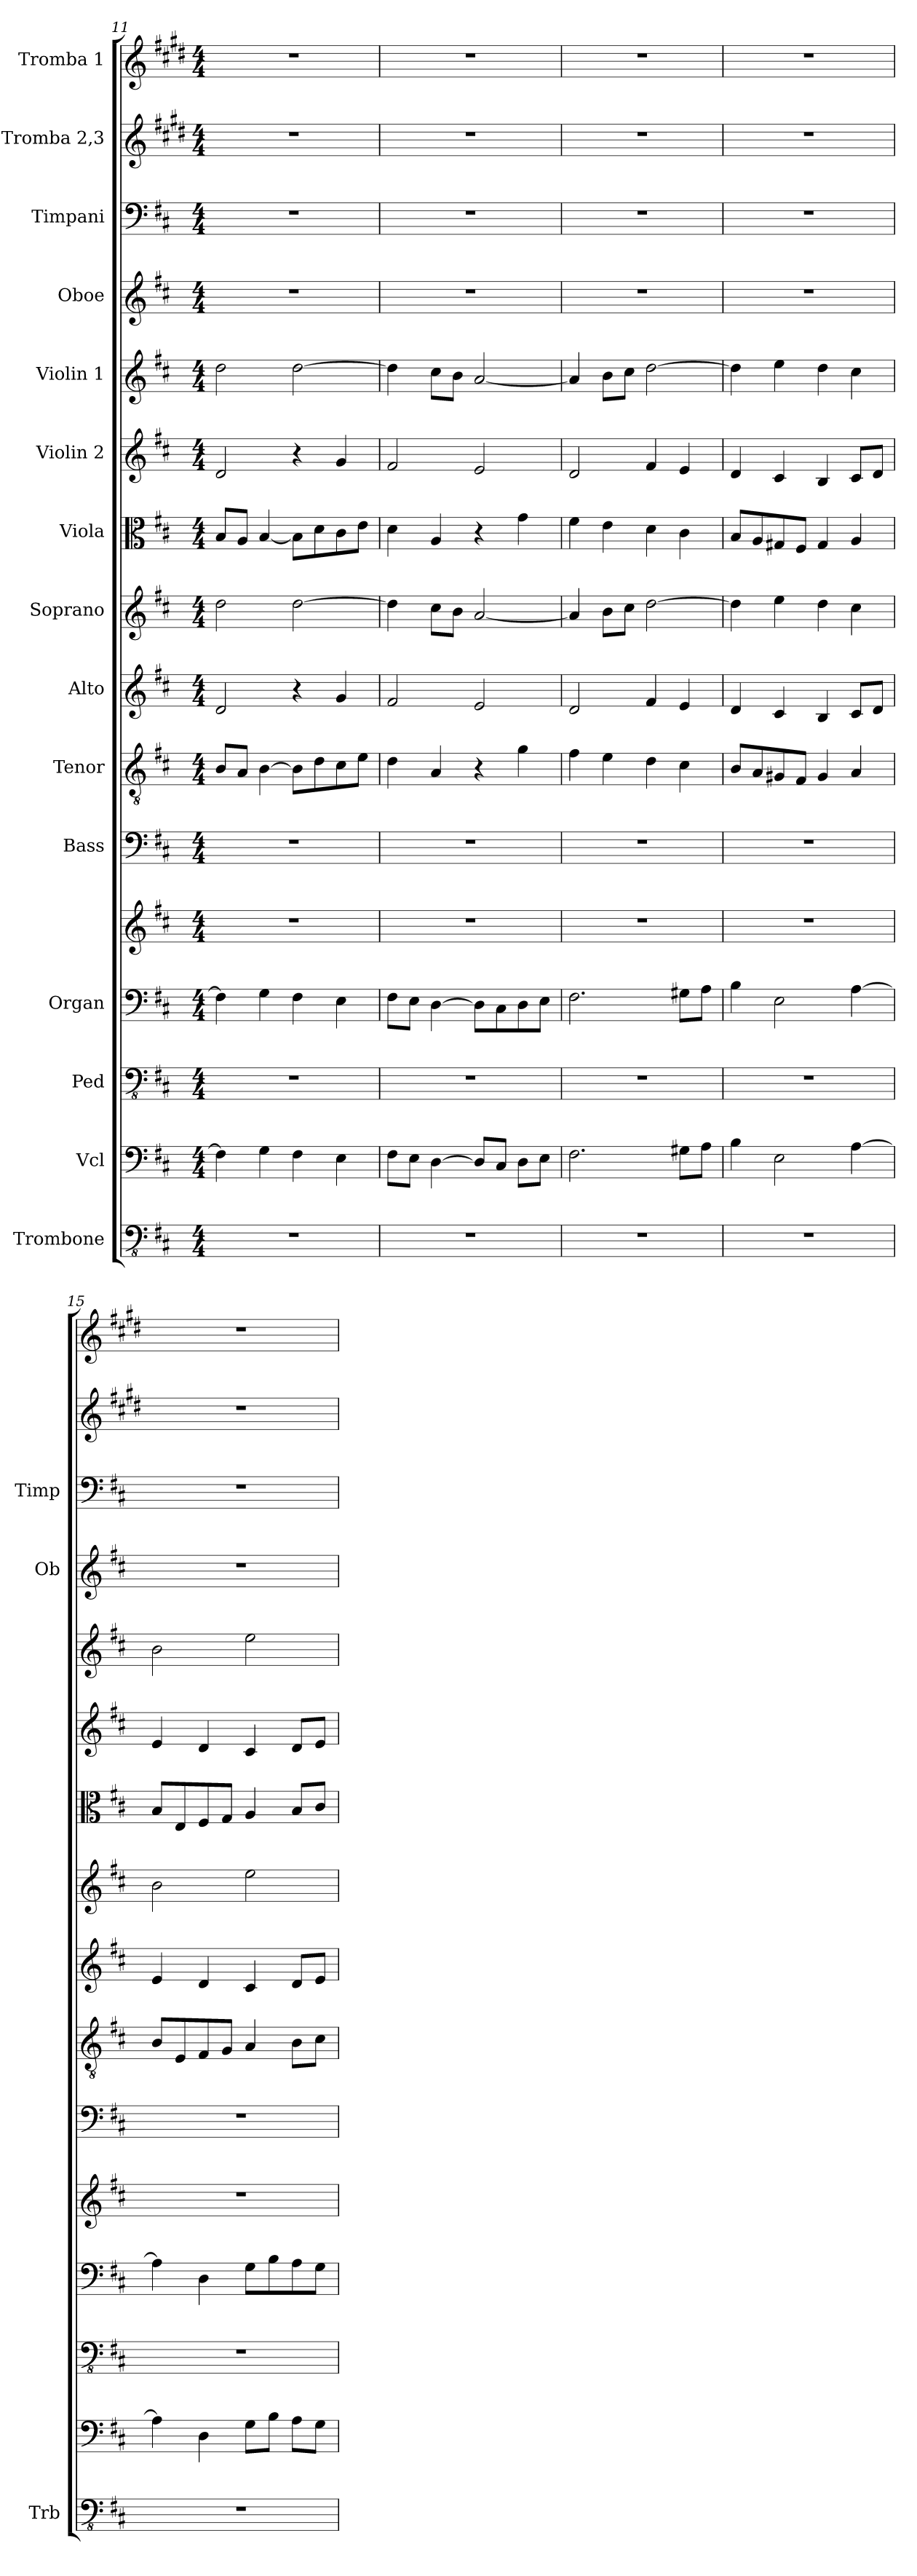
**kern	**kern	**kern	**kern	**kern	**kern	**kern	**kern	**kern	**kern	**kern	**kern	**kern	**kern	**kern	**kern
*part15	*part14	*part13	*part12	*part12	*part11	*part10	*part9	*part8	*part7	*part6	*part5	*part4	*part3	*part2	*part1
*staff16	*staff15	*staff14	*staff13	*staff12	*staff11	*staff10	*staff9	*staff8	*staff7	*staff6	*staff5	*staff4	*staff3	*staff2	*staff1
*I"Trombone	*I"Vcl	*I"Ped	*I"Organ	*	*I"Bass	*I"Tenor	*I"Alto	*I"Soprano	*I"Viola	*I"Violin 2	*I"Violin 1	*I"Oboe	*I"Timpani	*I"Tromba 2,3	*I"Tromba 1
*I'Trb	*	*	*	*	*	*	*	*	*	*	*	*I'Ob	*I'Timp	*	*
*clefFv4	*clefF4	*clefFv4	*clefF4	*clefG2	*clefF4	*clefGv2	*clefG2	*clefG2	*clefC3	*clefG2	*clefG2	*clefG2	*clefF4	*clefG2	*clefG2
*	*	*	*	*	*	*	*	*	*	*	*	*	*	*ITrd1c2	*ITrd1c2
*k[f#c#]	*k[f#c#]	*k[f#c#]	*k[f#c#]	*k[f#c#]	*k[f#c#]	*k[f#c#]	*k[f#c#]	*k[f#c#]	*k[f#c#]	*k[f#c#]	*k[f#c#]	*k[f#c#]	*k[f#c#]	*k[f#c#]	*k[f#c#]
*M4/4	*M4/4	*M4/4	*M4/4	*M4/4	*M4/4	*M4/4	*M4/4	*M4/4	*M4/4	*M4/4	*M4/4	*M4/4	*M4/4	*M4/4	*M4/4
=11	=11	=11	=11	=11	=11	=11	=11	=11	=11	=11	=11	=11	=11	=11	=11
1r	4F#\]	1r	4F#\]	1r	1r	8B/L	2d/	2dd\	8B/L	2d/	2dd\	1r	1r	1r	1r
.	.	.	.	.	.	8A/J	.	.	8A/J	.	.	.	.	.	.
.	4G\	.	4G\	.	.	[4B\	.	.	[4B/	.	.	.	.	.	.
.	4F#\	.	4F#\	.	.	8B\L]	4r	[2dd\	8B\L]	4r	[2dd\	.	.	.	.
.	.	.	.	.	.	8d\	.	.	8d\	.	.	.	.	.	.
.	4E\	.	4E\	.	.	8c#\	4g/	.	8c#\	4g/	.	.	.	.	.
.	.	.	.	.	.	8e\J	.	.	8e\J	.	.	.	.	.	.
!!LO:PB:g=z
=12	=12	=12	=12	=12	=12	=12	=12	=12	=12	=12	=12	=12	=12	=12	=12
1r	8F#\L	1r	8F#\L	1r	1r	4d\	2f#/	4dd\]	4d\	2f#/	4dd\]	1r	1r	1r	1r
.	8E\J	.	8E\J	.	.	.	.	.	.	.	.	.	.	.	.
.	[4D\	.	[4D\	.	.	4A/	.	8cc#\L	4A/	.	8cc#\L	.	.	.	.
.	.	.	.	.	.	.	.	8b\J	.	.	8b\J	.	.	.	.
.	8D/L]	.	8D\L]	.	.	4r	2e/	[2a/	4r	2e/	[2a/	.	.	.	.
.	8C#/J	.	8C#\	.	.	.	.	.	.	.	.	.	.	.	.
.	8D\L	.	8D\	.	.	4g\	.	.	4g\	.	.	.	.	.	.
.	8E\J	.	8E\J	.	.	.	.	.	.	.	.	.	.	.	.
=13	=13	=13	=13	=13	=13	=13	=13	=13	=13	=13	=13	=13	=13	=13	=13
1r	2.F#\	1r	2.F#\	1r	1r	4f#\	2d/	4a/]	4f#\	2d/	4a/]	1r	1r	1r	1r
.	.	.	.	.	.	4e\	.	8b\L	4e\	.	8b\L	.	.	.	.
.	.	.	.	.	.	.	.	8cc#\J	.	.	8cc#\J	.	.	.	.
.	.	.	.	.	.	4d\	4f#/	[2dd\	4d\	4f#/	[2dd\	.	.	.	.
.	8G#X\L	.	8G#X\L	.	.	4c#\	4e/	.	4c#\	4e/	.	.	.	.	.
.	8A\J	.	8A\J	.	.	.	.	.	.	.	.	.	.	.	.
=14	=14	=14	=14	=14	=14	=14	=14	=14	=14	=14	=14	=14	=14	=14	=14
1r	4B\	1r	4B\	1r	1r	8B/L	4d/	4dd\]	8B/L	4d/	4dd\]	1r	1r	1r	1r
.	.	.	.	.	.	8A/	.	.	8A/	.	.	.	.	.	.
.	2E\	.	2E\	.	.	8G#X/	4c#/	4ee\	8G#X/	4c#/	4ee\	.	.	.	.
.	.	.	.	.	.	8F#/J	.	.	8F#/J	.	.	.	.	.	.
.	.	.	.	.	.	4G#/	4B/	4dd\	4G#/	4B/	4dd\	.	.	.	.
.	[4A\	.	[4A\	.	.	4A/	8c#/L	4cc#\	4A/	8c#/L	4cc#\	.	.	.	.
.	.	.	.	.	.	.	8d/J	.	.	8d/J	.	.	.	.	.
=15	=15	=15	=15	=15	=15	=15	=15	=15	=15	=15	=15	=15	=15	=15	=15
1r	4A\]	1r	4A\]	1r	1r	8B/L	4e/	2b\	8B/L	4e/	2b\	1r	1r	1r	1r
.	.	.	.	.	.	8E/	.	.	8E/	.	.	.	.	.	.
.	4D\	.	4D\	.	.	8F#/	4d/	.	8F#/	4d/	.	.	.	.	.
.	.	.	.	.	.	8G/J	.	.	8G/J	.	.	.	.	.	.
.	8G\L	.	8G\L	.	.	4A/	4c#/	2ee\	4A/	4c#/	2ee\	.	.	.	.
.	8B\J	.	8B\	.	.	.	.	.	.	.	.	.	.	.	.
.	8A\L	.	8A\	.	.	8B\L	8d/L	.	8B/L	8d/L	.	.	.	.	.
.	8G\J	.	8G\J	.	.	8c#\J	8e/J	.	8c#/J	8e/J	.	.	.	.	.
=	=	=	=	=	=	=	=	=	=	=	=	=	=	=	=
*-	*-	*-	*-	*-	*-	*-	*-	*-	*-	*-	*-	*-	*-	*-	*-
